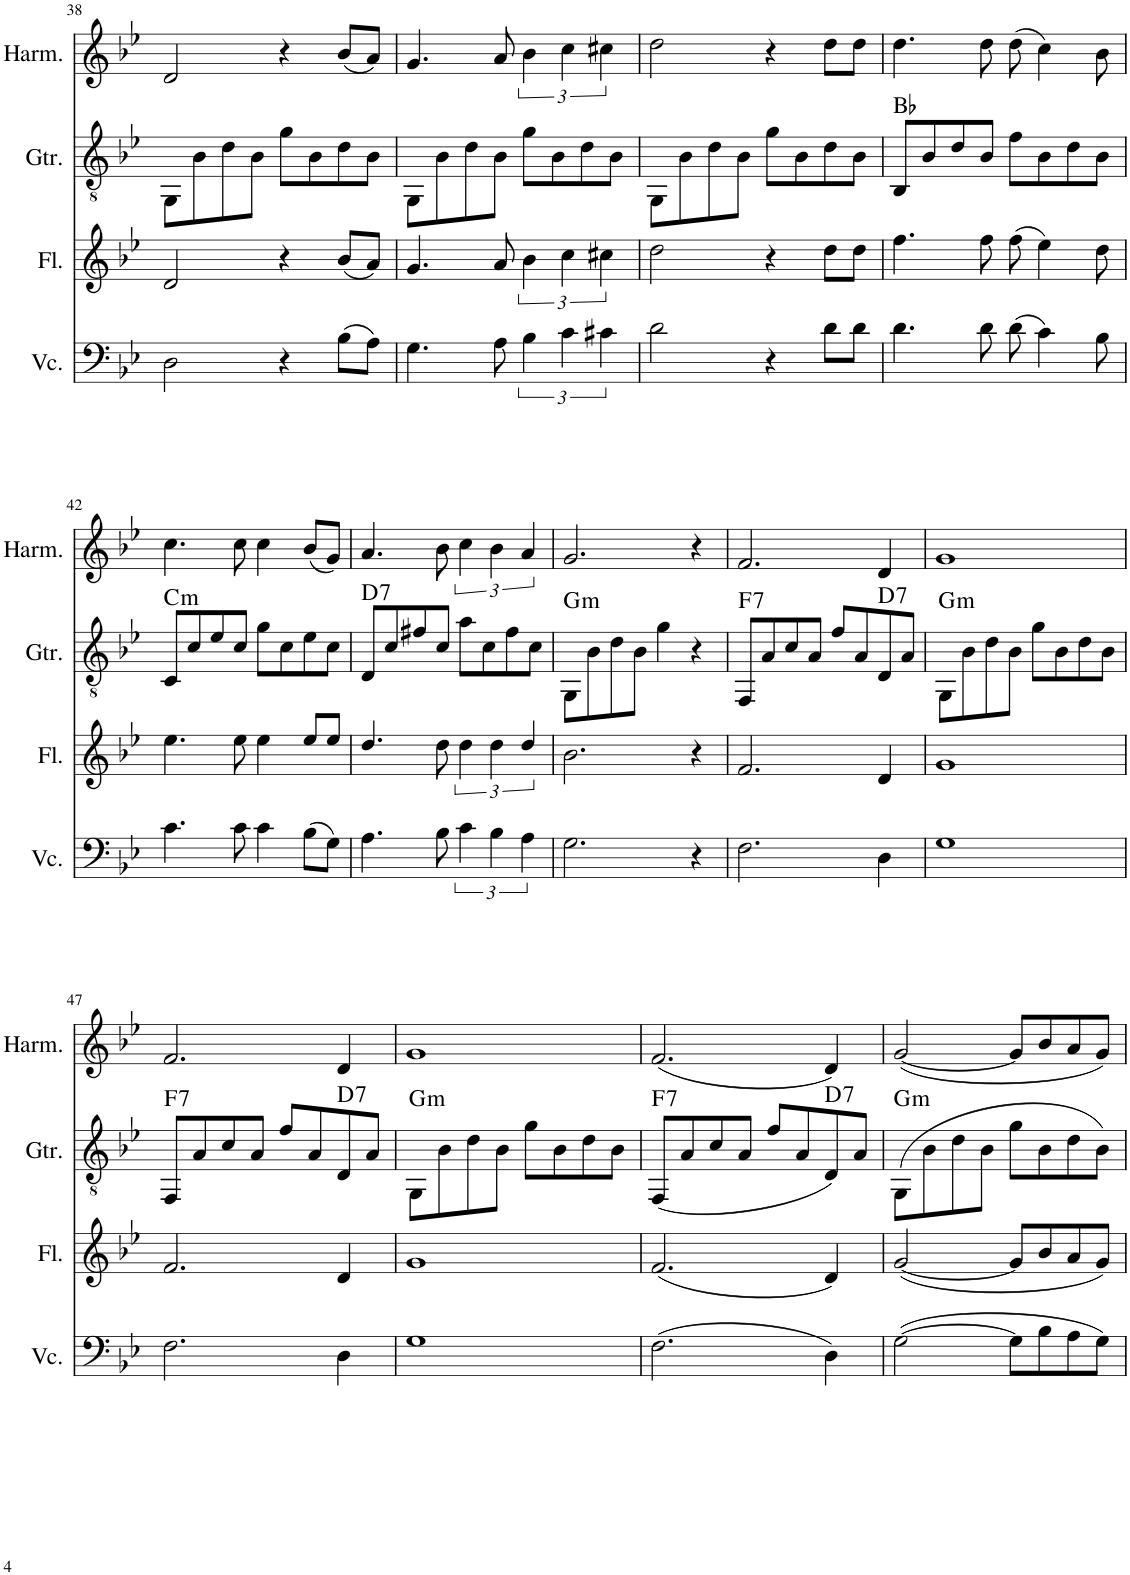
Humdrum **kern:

**kern	**kern	**kern	**harte	**kern
*part4	*part3	*part2	*part2	*part1
*staff4	*staff3	*staff2	*	*staff1
*I"チェロ	*I"フルート	*I"ギター	*	*I"ハーモニカ
!!LO:PB:g=z
*clefF4	*clefG2	*clefGv2	*	*clefG2
*k[b-e-]	*k[b-e-]	*k[b-e-]	*	*k[b-e-]
*M4/4	*M4/4	*M4/4	*	*M4/4
=38	=38	=38	=38	=38
2D\	2d/	8GG\L	.	2d/
.	.	8B-\	.	.
.	.	8d\	.	.
.	.	8B-\J	.	.
4r	4r	8g\L	.	4r
.	.	8B-\	.	.
(>8B-\L	(<8b-/L	8d\	.	(<8b-/L
8A\J)	8a/J)	8B-\J	.	8a/J)
=39	=39	=39	=39	=39
4.G\	4.g/	8GG\L	.	4.g/
.	.	8B-\	.	.
.	.	8d\	.	.
8A\	8a/	8B-\J	.	8a/
6B-\	6b-\	8g\L	.	6b-\
.	.	8B-\	.	.
6c\	6cc\	.	.	6cc\
.	.	8d\	.	.
6c#X\	6cc#X\	.	.	6cc#X\
.	.	8B-\J	.	.
=40	=40	=40	=40	=40
2d\	2dd\	8GG\L	.	2dd\
.	.	8B-\	.	.
.	.	8d\	.	.
.	.	8B-\J	.	.
4r	4r	8g\L	.	4r
.	.	8B-\	.	.
8d\L	8dd\L	8d\	.	8dd\L
8d\J	8dd\J	8B-\J	.	8dd\J
=41	=41	=41	=41	=41
4.d\	4.ff\	8BB-/L	Bb:maj	4.dd\
.	.	8B-/	.	.
.	.	8d/	.	.
8d\	8ff\	8B-/J	.	8dd\
(>8d\	(>8ff\	8f\L	.	(>8dd\
4c\)	4ee-\)	8B-\	.	4cc\)
.	.	8d\	.	.
8B-\	8dd\	8B-\J	.	8b-\
!!LO:LB:g=z
=42	=42	=42	=42	=42
!	!	!	!LO:H:kt=m	!
4.c\	4.ee-\	8C/L	C:min	4.cc\
.	.	8c/	.	.
.	.	8e-/	.	.
8c\	8ee-\	8c/J	.	8cc\
4c\	4ee-\	8g\L	.	4cc\
.	.	8c\	.	.
(>8B-\L	8ee-/L	8e-\	.	(<8b-/L
8G\J)	8ee-/J	8c\J	.	8g/J)
=43	=43	=43	=43	=43
!	!	!	!LO:H:kt=7	!
4.A\	4.dd/	8D/L	D:7	4.a/
.	.	8c/	.	.
.	.	8f#X/	.	.
8B-\	8dd\	8c/J	.	8b-\
6c\	6dd\	8a\L	.	6cc\
.	.	8c\	.	.
6B-\	6dd\	.	.	6b-\
.	.	8f#\	.	.
6A\	6dd/	.	.	6a/
.	.	8c\J	.	.
=44	=44	=44	=44	=44
!	!	!	!LO:H:kt=m	!
2.G\	2.b-\	8GG\L	G:min	2.g/
.	.	8B-\	.	.
.	.	8d\	.	.
.	.	8B-\J	.	.
.	.	4g\	.	.
4r	4r	4r	.	4r
=45	=45	=45	=45	=45
!	!	!	!LO:H:kt=7	!
2.F\	2.f/	8FF/L	F:7	2.f/
.	.	8A/	.	.
.	.	8c/	.	.
.	.	8A/J	.	.
.	.	8f/L	.	.
.	.	8A/	.	.
!	!	!	!LO:H:kt=7	!
4D\	4d/	8D/	D:7	4d/
.	.	8A/J	.	.
=46	=46	=46	=46	=46
!	!	!	!LO:H:kt=m	!
1G	1g	8GG\L	G:min	1g
.	.	8B-\	.	.
.	.	8d\	.	.
.	.	8B-\J	.	.
.	.	8g\L	.	.
.	.	8B-\	.	.
.	.	8d\	.	.
.	.	8B-\J	.	.
!!LO:LB:g=z
=47	=47	=47	=47	=47
!	!	!	!LO:H:kt=7	!
2.F\	2.f/	8FF/L	F:7	2.f/
.	.	8A/	.	.
.	.	8c/	.	.
.	.	8A/J	.	.
.	.	8f/L	.	.
.	.	8A/	.	.
!	!	!	!LO:H:kt=7	!
4D\	4d/	8D/	D:7	4d/
.	.	8A/J	.	.
=48	=48	=48	=48	=48
!	!	!	!LO:H:kt=m	!
1G	1g	8GG\L	G:min	1g
.	.	8B-\	.	.
.	.	8d\	.	.
.	.	8B-\J	.	.
.	.	8g\L	.	.
.	.	8B-\	.	.
.	.	8d\	.	.
.	.	8B-\J	.	.
=49	=49	=49	=49	=49
!	!	!	!LO:H:kt=7	!
(>2.F\	(<2.f/	(<8FF/L	F:7	(<2.f/
.	.	8A/	.	.
.	.	8c/	.	.
.	.	8A/J	.	.
.	.	8f/L	.	.
.	.	8A/	.	.
!	!	!	!LO:H:kt=7	!
4D\)	4d/)	8D/)	D:7	4d/)
.	.	8A/J	.	.
=50	=50	=50	=50	=50
!	!	!	!LO:H:kt=m	!
(>[2G\	(<[2g/	(8GG\L	G:min	(<[2g/
.	.	8B-\	.	.
.	.	8d\	.	.
.	.	8B-\J	.	.
8G\L]	8g/L]	8g\L	.	8g/L]
8B-\	8b-/	8B-\	.	8b-/
8A\	8a/	8d\	.	8a/
8G\J)	8g/J)	8B-\J)	.	8g/J)
=	=	=	=	=
*-	*-	*-	*-	*-
